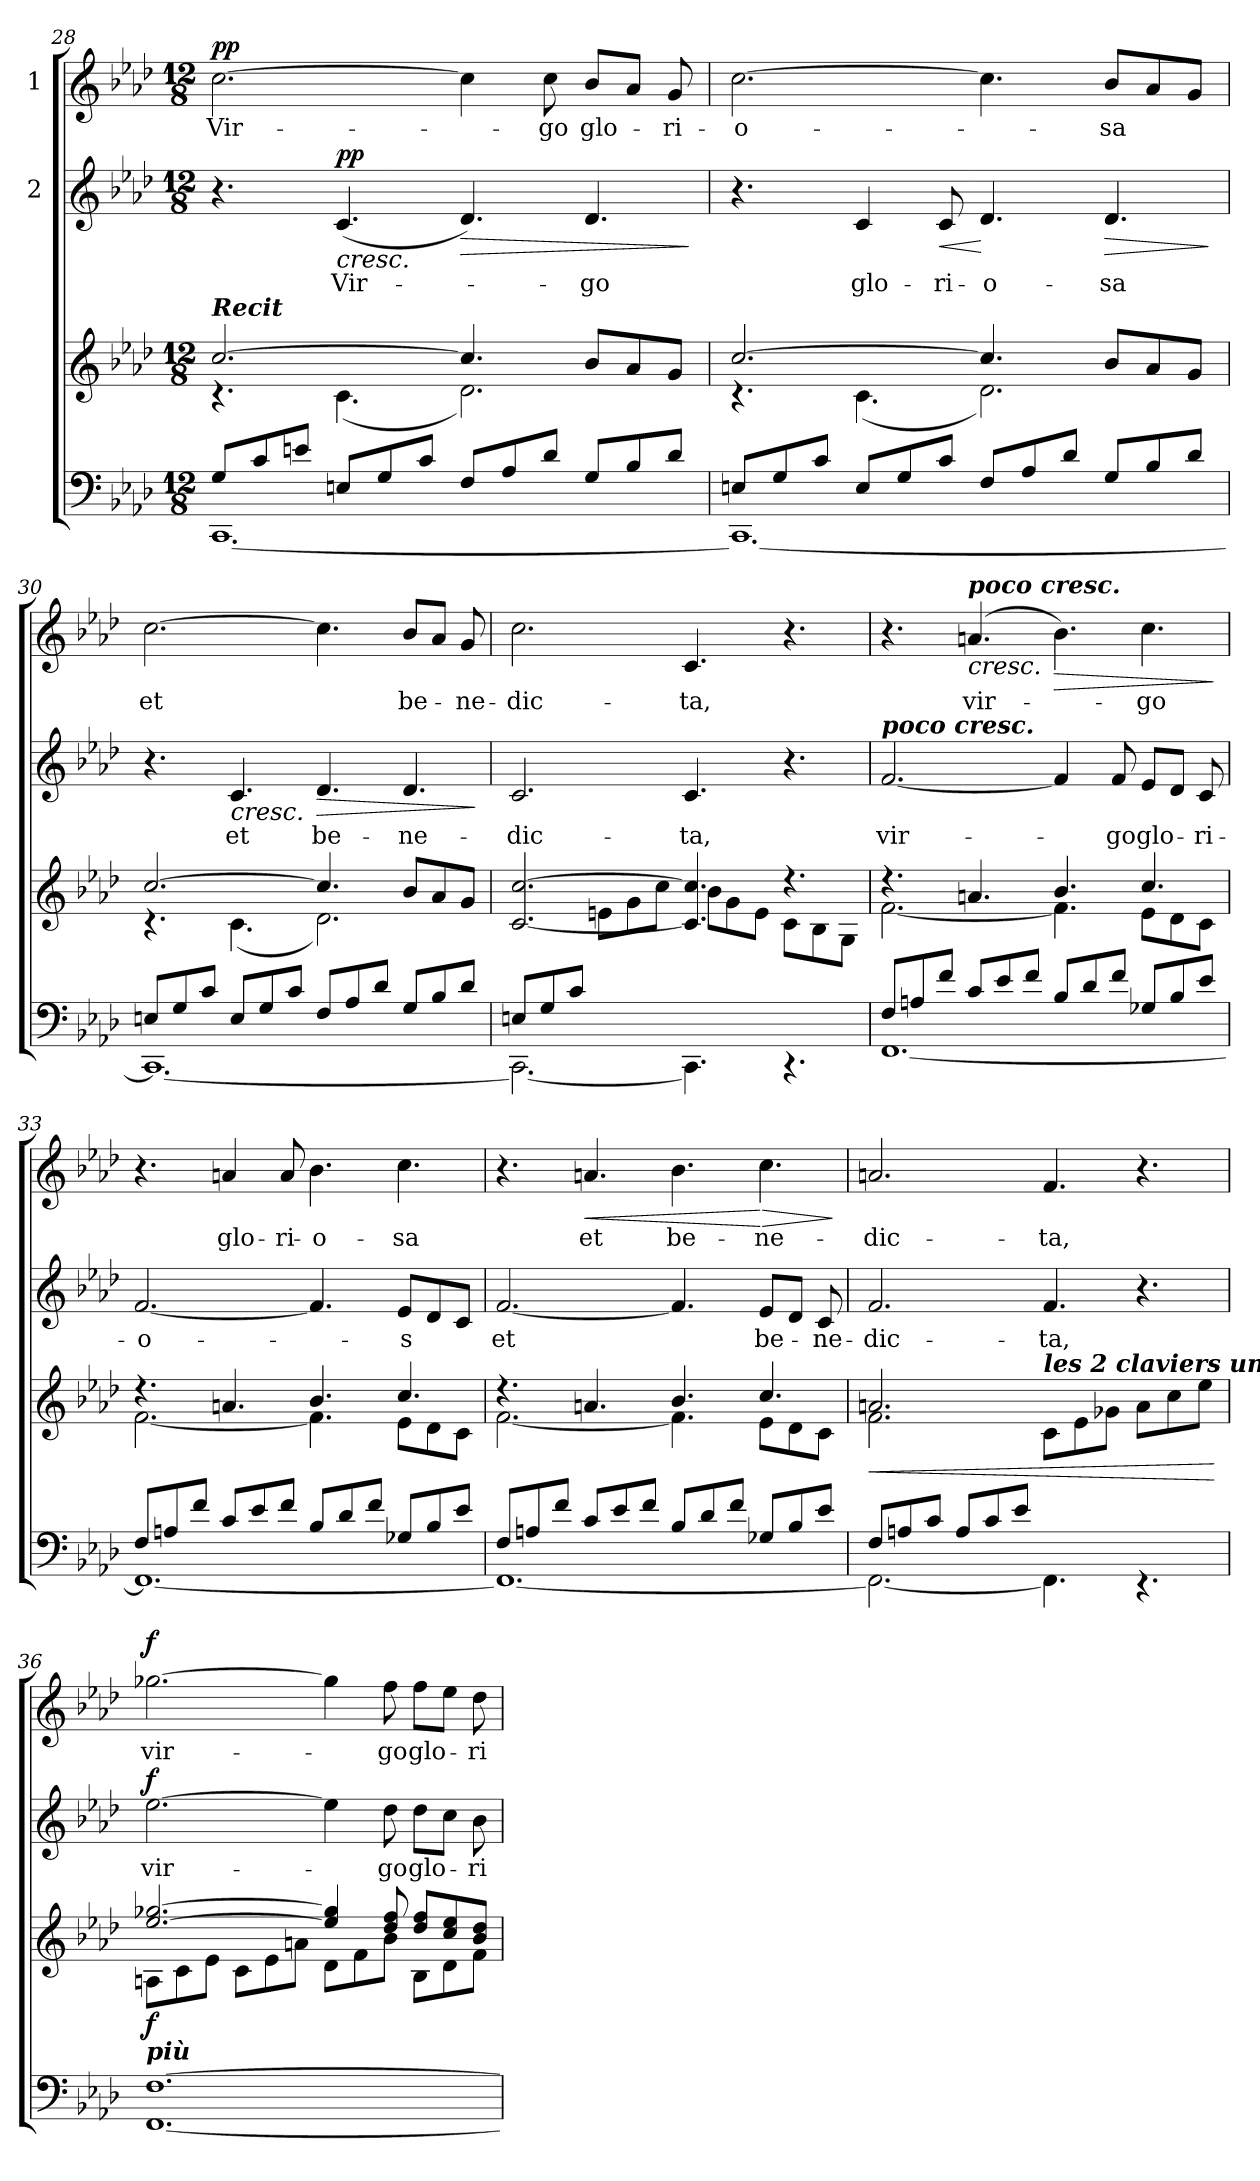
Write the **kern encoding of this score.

**kern	**kern	**dynam	**kern	**text	**dynam	**kern	**text	**dynam
*part3	*part3	*part3	*part2	*part2	*part2	*part1	*part1	*part1
*staff4	*staff3	*staff3/4	*staff2	*staff2	*staff2	*staff1	*staff1	*staff1
*	*	*	*I"2	*	*	*I"1	*	*
!!LO:PB:g=z
*clefF4	*clefG2	*	*clefG2	*	*	*clefG2	*	*
*k[b-e-a-d-]	*k[b-e-a-d-]	*	*k[b-e-a-d-]	*	*	*k[b-e-a-d-]	*	*
*A-:	*A-:	*	*A-:	*	*	*A-:	*	*
*M12/8	*M12/8	*	*M12/8	*	*	*M12/8	*	*
=28	=28	=28	=28	=28	=28	=28	=28	=28
*^	*^	*	*	*	*	*	*	*
!	!	!LO:TX:a:Bi:t=Recit	!	!	!	!	!	!	!	!
!	!	!	!	!	!	!	!	!	!LO:LY:b	!LO:DY:a
8G/L	[<1.CC	[>2.cc/	4.rc	.	4.r	.	.	[2.cc\	Vir-	pp
8c/	.	.	.	.	.	.	.	.	.	.
8en/J	.	.	.	.	.	.	.	.	.	.
!	!	!	!	!	!	!LO:LY:b	!LO:HP:b	!	!	!
!	!	!	!	!	!	!	!LO:DY:n=1:a	!	!	!
8En/L	.	.	(<4.c\	.	(<4.c/	Vir-	< pp	.	.	.
8G/	.	.	.	.	.	.	.	.	.	.
8c/J	.	.	.	.	.	.	.	.	.	.
!	!	!	!	!	!	!	!LO:HP:b	!	!	!
8F/L	.	4.cc/]	2.d-\)	.	4.d-/)	.	>	4cc\]	.	.
8A-/	.	.	.	.	.	.	.	.	.	.
!	!	!	!	!	!	!	!	!	!LO:LY:b	!
8d-/J	.	.	.	.	.	.	.	8cc\	-go	.
!	!	!	!	!	!	!LO:LY:b	!	!	!LO:LY:b	!
8G/L	.	8b-/L	.	.	4.d-/	-go	[	8b-/L	glo-	.
8B-/	.	8a-/	.	.	.	.	.	8a-/J	.	.
!	!	!	!	!	!	!	!	!	!LO:LY:b	!
8d-/J	.	8g/J	.	.	.	.	.	8g/	-ri-	.
*v	*v	*	*	*	*	*	*	*	*	*
*	*v	*v	*	*	*	*	*	*	*
.	.	.	.	.	]	.	.	.
=29	=29	=29	=29	=29	=29	=29	=29	=29
*^	*^	*	*	*	*	*	*	*
!	!	!	!	!	!	!	!	!	!LO:LY:b	!
8En/L	1.CC_	[>2.cc/	4.rc	.	4.r	.	.	[2.cc\	-o-	.
8G/	.	.	.	.	.	.	.	.	.	.
8c/J	.	.	.	.	.	.	.	.	.	.
!	!	!	!	!	!	!LO:LY:b	!	!	!	!
8E/L	.	.	(<4.c\	.	4c/	glo-	.	.	.	.
8G/	.	.	.	.	.	.	.	.	.	.
!	!	!	!	!	!	!LO:LY:b	!LO:HP:b	!	!	!
8c/J	.	.	.	.	8c/	-ri-	<	.	.	.
!	!	!	!	!	!	!LO:LY:b	!	!	!	!
8F/L	.	4.cc/]	2.d-\)	.	4.d-/	-o-	[	4.cc\]	.	.
8A-/	.	.	.	.	.	.	.	.	.	.
8d-/J	.	.	.	.	.	.	.	.	.	.
!	!	!	!	!	!	!LO:LY:b	!LO:HP:b	!	!LO:LY:b	!
8G/L	.	8b-/L	.	.	4.d-/	-sa	>	8b-/L	-sa	.
8B-/	.	8a-/	.	.	.	.	.	8a-/	.	.
8d-/J	.	8g/J	.	.	.	.	.	8g/J	.	.
*v	*v	*	*	*	*	*	*	*	*	*
*	*v	*v	*	*	*	*	*	*	*
.	.	.	.	.	]	.	.	.
=30	=30	=30	=30	=30	=30	=30	=30	=30
*^	*^	*	*	*	*	*	*	*
!	!	!	!	!	!	!	!	!	!LO:LY:b	!
8En/L	1.CC_	[>2.cc/	4.rc	.	4.r	.	.	[2.cc\	et	.
8G/	.	.	.	.	.	.	.	.	.	.
8c/J	.	.	.	.	.	.	.	.	.	.
!	!	!	!	!	!	!LO:LY:b	!LO:HP:b	!	!	!
8E/L	.	.	(<4.c\	.	4.c/	et	<	.	.	.
8G/	.	.	.	.	.	.	.	.	.	.
8c/J	.	.	.	.	.	.	.	.	.	.
!	!	!	!	!	!	!LO:LY:b	!LO:HP:b	!	!	!
8F/L	.	4.cc/]	2.d-\)	.	4.d-/	be-	>	4.cc\]	.	.
8A-/	.	.	.	.	.	.	.	.	.	.
8d-/J	.	.	.	.	.	.	.	.	.	.
!	!	!	!	!	!	!LO:LY:b	!	!	!LO:LY:b	!
8G/L	.	8b-/L	.	.	4.d-/	-ne-	[	8b-/L	be-	.
8B-/	.	8a-/	.	.	.	.	.	8a-/J	.	.
!	!	!	!	!	!	!	!	!	!LO:LY:b	!
8d-/J	.	8g/J	.	.	.	.	.	8g/	-ne-	.
*v	*v	*	*	*	*	*	*	*	*	*
*	*v	*v	*	*	*	*	*	*	*
.	.	.	.	.	]	.	.	.
!!LO:LB:g=z
=31	=31	=31	=31	=31	=31	=31	=31	=31
*^	*^	*	*	*	*	*	*	*
!	!	!	!	!	!	!LO:LY:b	!	!	!LO:LY:b	!
8En/L	2.CC\_	[<2.c/ [>2.cc/	4.ryy	.	2.c/	-dic-	.	2.cc\	-dic-	.
8G/	.	.	.	.	.	.	.	.	.	.
8c/J	.	.	.	.	.	.	.	.	.	.
2.ryy	.	.	8en\L	.	.	.	.	.	.	.
.	.	.	8g\	.	.	.	.	.	.	.
.	.	.	8cc\J	.	.	.	.	.	.	.
!	!	!	!	!	!	!LO:LY:b	!	!	!LO:LY:b	!
.	4.CC\]	4.c/] 4.cc/]	8b-\L	.	4.c/	-ta,	.	4.c/	-ta,	.
.	.	.	8g\	.	.	.	.	.	.	.
.	.	.	8e\J	.	.	.	.	.	.	.
4.ryy	4.rDD	4.r	8c\L	.	4.r	.	.	4.r	.	.
.	.	.	8B-\	.	.	.	.	.	.	.
.	.	.	8G\J	.	.	.	.	.	.	.
=32	=32	=32	=32	=32	=32	=32	=32	=32	=32	=32
!	!	!	!	!	!LO:TX:a:Bi:t=poco cresc.	!	!	!	!	!
!	!	!	!	!	!	!LO:LY:b	!	!	!	!
8F/L	[<1.FF	4.rdd	[<2.f\	.	[2.f/	vir-	.	4.r	.	.
8An/	.	.	.	.	.	.	.	.	.	.
8f/J	.	.	.	.	.	.	.	.	.	.
!	!	!	!	!	!	!	!	!LO:TX:a:Bi:t=poco cresc.	!	!
!	!	!	!	!	!	!	!	!	!LO:LY:b	!LO:HP:b
8c/L	.	4.an/	.	.	.	.	.	(4.an/	vir-	<
8e-/	.	.	.	.	.	.	.	.	.	.
8f/J	.	.	.	.	.	.	.	.	.	.
!	!	!	!	!	!	!	!	!	!	!LO:HP:b
8B-/L	.	4.b-/	4.f\]	.	4f/]	.	.	4.b-\)	.	>
8d-/	.	.	.	.	.	.	.	.	.	.
!	!	!	!	!	!	!LO:LY:b	!	!	!	!
8f/J	.	.	.	.	8f/	-go	.	.	.	.
!	!	!	!	!	!	!LO:LY:b	!	!	!LO:LY:b	!
8G-X/L	.	4.cc/	8e-\L	.	8e-/L	glo-	.	4.cc\	-go	[
8B-/	.	.	8d-\	.	8d-/J	.	.	.	.	.
!	!	!	!	!	!	!LO:LY:b	!	!	!	!
8e-/J	.	.	8c\J	.	8c/	-ri-	.	.	.	.
*v	*v	*	*	*	*	*	*	*	*	*
*	*v	*v	*	*	*	*	*	*	*
.	.	.	.	.	.	.	.	]
=33	=33	=33	=33	=33	=33	=33	=33	=33
*^	*^	*	*	*	*	*	*	*
!	!	!	!	!	!	!LO:LY:b	!	!	!	!
8F/L	1.FF_	4.rdd	[<2.f\	.	[2.f/	-o-	.	4.r	.	.
8An/	.	.	.	.	.	.	.	.	.	.
8f/J	.	.	.	.	.	.	.	.	.	.
!	!	!	!	!	!	!	!	!	!LO:LY:b	!
8c/L	.	4.an/	.	.	.	.	.	4an/	glo-	.
8e-/	.	.	.	.	.	.	.	.	.	.
!	!	!	!	!	!	!	!	!	!LO:LY:b	!
8f/J	.	.	.	.	.	.	.	8a/	-ri-	.
!	!	!	!	!	!	!	!	!	!LO:LY:b	!
8B-/L	.	4.b-/	4.f\]	.	4.f/]	.	.	4.b-\	-o-	.
8d-/	.	.	.	.	.	.	.	.	.	.
8f/J	.	.	.	.	.	.	.	.	.	.
!	!	!	!	!	!	!LO:LY:b	!	!	!LO:LY:b	!
8G-X/L	.	4.cc/	8e-\L	.	8e-/L	-s	.	4.cc\	-sa	.
8B-/	.	.	8d-\	.	8d-/	.	.	.	.	.
8e-/J	.	.	8c\J	.	8c/J	.	.	.	.	.
!!LO:LB:g=z
=34	=34	=34	=34	=34	=34	=34	=34	=34	=34	=34
!	!	!	!	!	!	!LO:LY:b	!	!	!	!
8F/L	1.FF_	4.rdd	[<2.f\	.	[2.f/	et	.	4.r	.	.
8An/	.	.	.	.	.	.	.	.	.	.
8f/J	.	.	.	.	.	.	.	.	.	.
!	!	!	!	!	!	!	!	!	!LO:LY:b	!LO:HP:b
8c/L	.	4.an/	.	.	.	.	.	4.an/	et	<
8e-/	.	.	.	.	.	.	.	.	.	.
8f/J	.	.	.	.	.	.	.	.	.	.
!	!	!	!	!	!	!	!	!	!LO:LY:b	!
8B-/L	.	4.b-/	4.f\]	.	4.f/]	.	.	4.b-\	be-	.
8d-/	.	.	.	.	.	.	.	.	.	.
8f/J	.	.	.	.	.	.	.	.	.	.
!	!	!	!	!	!	!LO:LY:b	!	!	!LO:LY:b	!LO:HP:n=1:b
8G-X/L	.	4.cc/	8e-\L	.	8e-/L	be-	.	4.cc\	-ne-	[ >
8B-/	.	.	8d-\	.	8d-/J	.	.	.	.	.
!	!	!	!	!	!	!LO:LY:b	!	!	!	!
8e-/J	.	.	8c\J	.	8c/	-ne-	.	.	.	.
*v	*v	*	*	*	*	*	*	*	*	*
*	*v	*v	*	*	*	*	*	*	*
.	.	.	.	.	.	.	.	]
=35	=35	=35	=35	=35	=35	=35	=35	=35
*^	*^	*	*	*	*	*	*	*
!	!	!	!	!LO:HP:b	!	!LO:LY:b	!	!	!LO:LY:b	!
8F/L	2.FF\_	2.an/	2.f\	<	2.f/	-dic-	.	2.an/	-dic-	.
8An/	.	.	.	.	.	.	.	.	.	.
8c/J	.	.	.	.	.	.	.	.	.	.
8A/L	.	.	.	.	.	.	.	.	.	.
8c/	.	.	.	.	.	.	.	.	.	.
8e-/J	.	.	.	.	.	.	.	.	.	.
!	!	!LO:TX:a:Bi:t=les 2 claviers unis.	!	!	!	!	!	!	!	!
!	!	!	!	!	!	!LO:LY:b	!	!	!LO:LY:b	!
2.ryy	4.FF\]	2.ryy	8c\L	.	4.f/	-ta,	.	4.f/	-ta,	.
.	.	.	8e-\	.	.	.	.	.	.	.
.	.	.	8g-X\J	.	.	.	.	.	.	.
.	4.rFF	.	8a\L	.	4.r	.	.	4.r	.	.
.	.	.	8cc\	.	.	.	.	.	.	.
.	.	.	8ee-\J	.	.	.	.	.	.	.
*v	*v	*	*	*	*	*	*	*	*	*
*	*v	*v	*	*	*	*	*	*	*
.	.	[	.	.	.	.	.	.
=36	=36	=36	=36	=36	=36	=36	=36	=36
*	*^	*	*	*	*	*	*	*
!	!LO:TX:b:Bi:t=più	!	!	!	!	!	!	!	!
!	!	!	!LO:DY:b	!	!LO:LY:b	!LO:DY:a	!	!LO:LY:b	!LO:DY:a
[1.FF [1.F	[>2.ee-/ [>2.gg-X/	8An\L	f	[2.ee-\	vir-	f	[2.gg-X\	vir-	f
.	.	8c\	.	.	.	.	.	.	.
.	.	8e-\J	.	.	.	.	.	.	.
.	.	8c\L	.	.	.	.	.	.	.
.	.	8e-\	.	.	.	.	.	.	.
.	.	8an\J	.	.	.	.	.	.	.
.	4ee-/] 4gg-/]	8d-\L	.	4ee-\]	.	.	4gg-\]	.	.
.	.	8f\	.	.	.	.	.	.	.
!	!	!	!	!	!LO:LY:b	!	!	!LO:LY:b	!
.	8dd-/ 8ff/	8b-\J	.	8dd-\	-go	.	8ff\	-go	.
!	!	!	!	!	!LO:LY:b	!	!	!LO:LY:b	!
.	8dd-/ 8ff/L	8B-\L	.	8dd-\L	glo-	.	8ff\L	glo-	.
.	8cc/ 8ee-/	8d-\	.	8cc\J	.	.	8ee-\J	.	.
!	!	!	!	!	!LO:LY:b	!	!	!LO:LY:b	!
.	8b-/ 8dd-/J	8f\J	.	8b-\	-ri-	.	8dd-\	-ri-	.
*	*v	*v	*	*	*	*	*	*	*
=	=	=	=	=	=	=	=	=
*-	*-	*-	*-	*-	*-	*-	*-	*-
